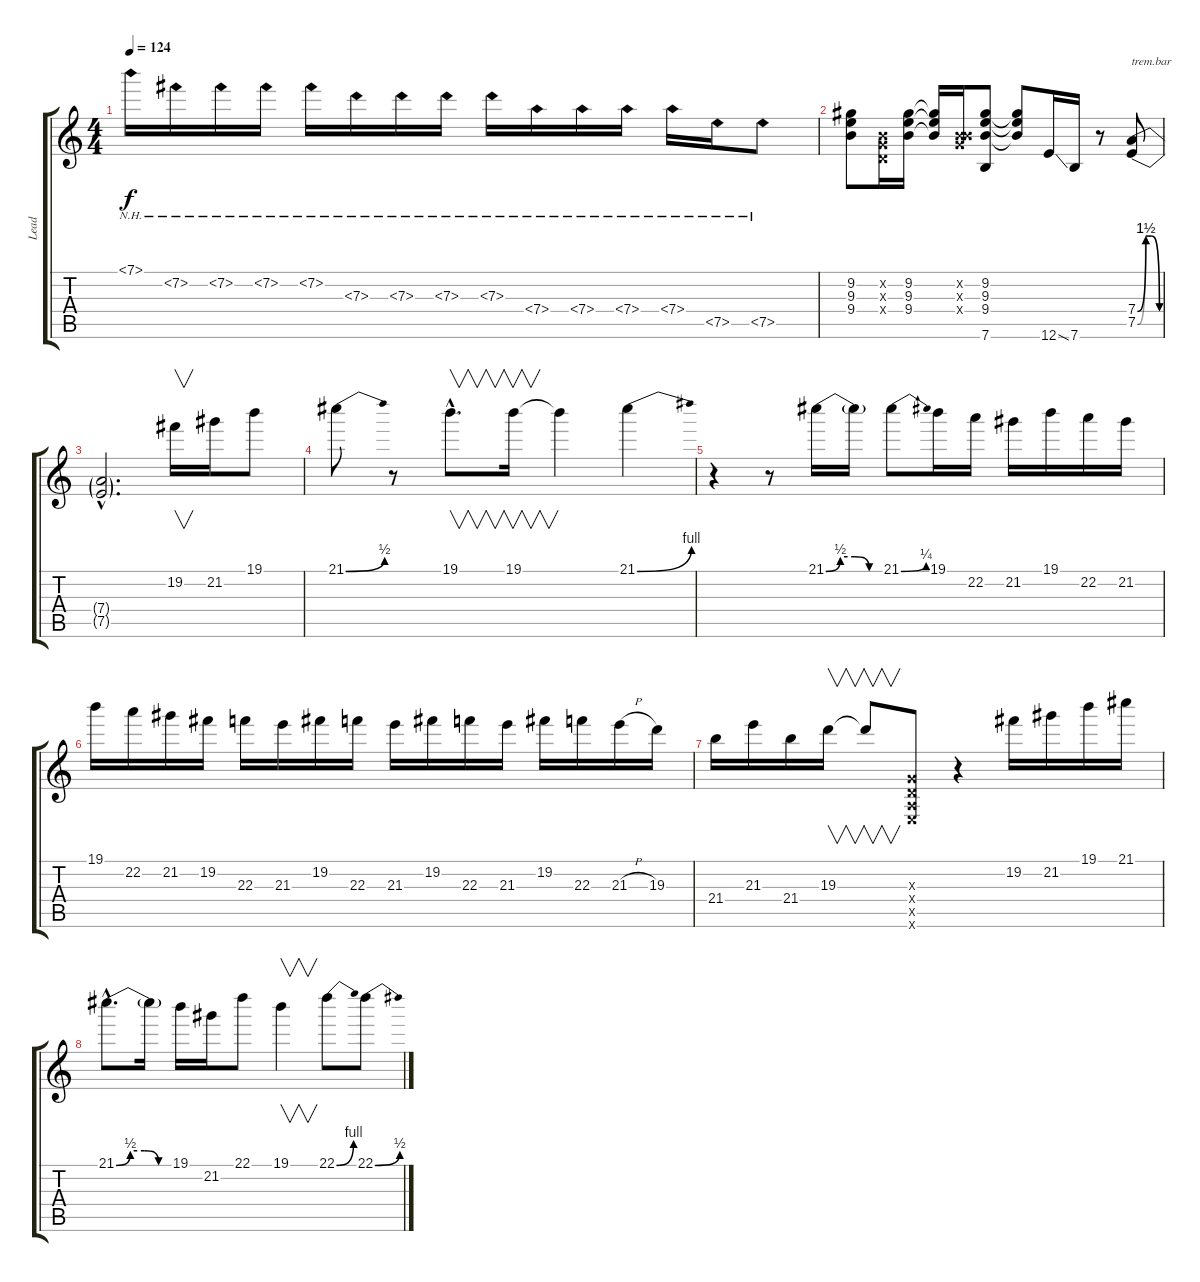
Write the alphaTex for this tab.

\track ("Lead" "Lead") {instrument distortionguitar}
\staff {score tabs}
\tuning (E4 B3 G3 D3 A2 E2) {hide}
\ts (4 4)
\tempo 124
\clef g2
\ks c
7.1{nh}.16{dy f} 7.2{nh}.16 7.2{nh}.16 7.2{nh}.16 7.2{nh}.16 7.3{nh}.16 7.3{nh}.16 7.3{nh}.16 7.3{nh}.16 7.4{nh}.16 7.4{nh}.16 7.4{nh}.16 7.4{nh}.16 7.5{nh}.16 7.5{nh}.8 |
(9.2 9.3 9.4).8 (0.2{x} 0.3{x} 0.4{x}).16 (9.2 9.3 9.4).16 (9.2{t} 9.3{t} 9.4{t}).16 (0.2{x} 0.3{x} 9.4{x}).16 (9.2 9.3 9.4 7.6).8 (9.2{t} 9.3{t} 9.4{t}).8 12.6{ss}.16 7.6.16 r.8 (7.4{be (custom 0 0 23 6 30 6 38 6 60 0)} 7.5{be (custom 0 0 22 6 30 6 37 6 60 0)}).8{txt "trem.bar"} |
(7.4{hac t} 7.5{hac t}).2{d} 19.2.16{v balance 0} 21.2.16 19.1.8 |
21.1{be (bend 0 0 60 2)}.8 r.8 19.1{hac}.8{v d} 19.1.16{v} 19.1{t}.4 21.1{be (bend 0 0 60 4)}.4 |
r.4 r.8 21.1{be (custom 0 0 15 2 30 2 45 0 60 0)}.16 21.1{t}.16 21.1{be (bend 0 0 60 1)}.8 19.1.16 22.2.16 21.2.16 19.1.16 22.2.16 21.2.16 |
19.1.16 22.2.16 21.2.16 19.2.16 22.3.16 21.3.16 19.2.16 22.3.16 21.3.16 19.2.16 22.3.16 21.3.16 19.2.16 22.3.16 21.3{h}.16 19.3.16 |
21.4.16 21.3.16 21.4.16 19.3.16{v} 19.3{t}.8{v} (0.3{x} 0.4{x} 0.5{x} 0.6{x}).8 r.4 19.2.16{balance 16} 21.2.16 19.1.16 21.1.16 |
21.1{be (custom 0 0 15 2 30 2 45 0 60 0) hac}.8{d} 21.1{t}.16 19.1.16 21.2.16 22.1.8 19.1.4{v} 22.1{be (bend 0 0 60 4)}.8 22.1{be (bend 0 0 60 2)}.8
